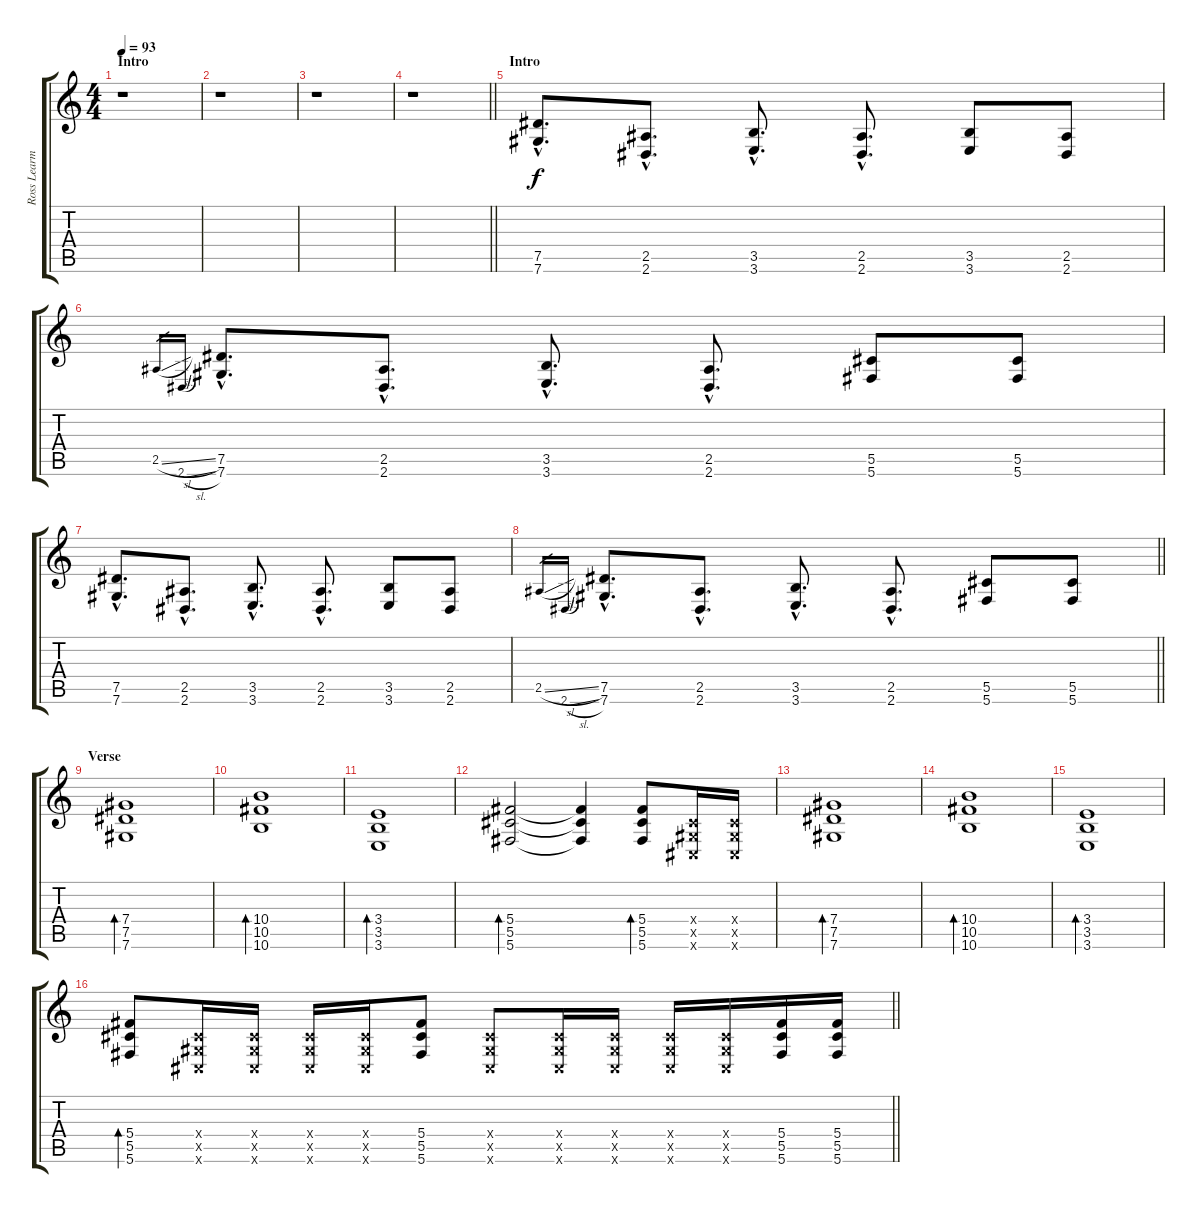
\track ("Ross Learmonth (Rhythm Guitar)" "Ross Learm") {instrument acousticguitarsteel}
\staff {score tabs}
\tuning (Eb4 Bb3 Gb3 Db3 Ab2 Db2) {hide}
\ts (4 4)
\section ("" "Intro")
\tempo 93
\clef g2
\ks c
r.1{dy f instrument acousticguitarsteel} |
r.1 |
r.1 |
\barLineRight lightlight
r.1 |
\section ("" "Intro")
(7.5{hac} 7.6{hac}).8{d} (2.5{hac} 2.6{hac}).8{d} (3.5{hac} 3.6{hac}).8{d} (2.5{hac} 2.6{hac}).8{d} (3.5 3.6).8 (2.5 2.6).8 |
2.5{sl}.16{gr} 2.6{sl}.16{gr} (7.5{hac} 7.6{hac}).8{d} (2.5{hac} 2.6{hac}).8{d} (3.5{hac} 3.6{hac}).8{d} (2.5{hac} 2.6{hac}).8{d} (5.5 5.6).8 (5.5 5.6).8 |
(7.5{hac} 7.6{hac}).8{d} (2.5{hac} 2.6{hac}).8{d} (3.5{hac} 3.6{hac}).8{d} (2.5{hac} 2.6{hac}).8{d} (3.5 3.6).8 (2.5 2.6).8 |
\barLineRight lightlight
2.5{sl}.16{gr} 2.6{sl}.16{gr} (7.5{hac} 7.6{hac}).8{d} (2.5{hac} 2.6{hac}).8{d} (3.5{hac} 3.6{hac}).8{d} (2.5{hac} 2.6{hac}).8{d} (5.5 5.6).8 (5.5 5.6).8 |
\section ("" "Verse")
(7.4 7.5 7.6).1{bd 60} |
(10.4 10.5 10.6).1{bd 60} |
(3.4 3.5 3.6).1{bd 60} |
(5.4 5.5 5.6).2{bd 60} (5.4{t} 5.5{t} 5.6{t}).4 (5.4 5.5 5.6).8{bd 60} (0.4{x} 0.5{x} 0.6{x}).16 (0.4{x} 0.5{x} 0.6{x}).16 |
(7.4 7.5 7.6).1{bd 60} |
(10.4 10.5 10.6).1{bd 60} |
(3.4 3.5 3.6).1{bd 60} |
\barLineRight lightlight
(5.4 5.5 5.6).8{bd 60} (0.4{x} 0.5{x} 0.6{x}).16 (0.4{x} 0.5{x} 0.6{x}).16 (0.4{x} 0.5{x} 0.6{x}).16 (0.4{x} 0.5{x} 0.6{x}).16 (5.4 5.5 5.6).8 (0.4{x} 0.5{x} 0.6{x}).8 (0.4{x} 0.5{x} 0.6{x}).16 (0.4{x} 0.5{x} 0.6{x}).16 (0.4{x} 0.5{x} 0.6{x}).16 (0.4{x} 0.5{x} 0.6{x}).16 (5.4 5.5 5.6).16 (5.4 5.5 5.6).16
